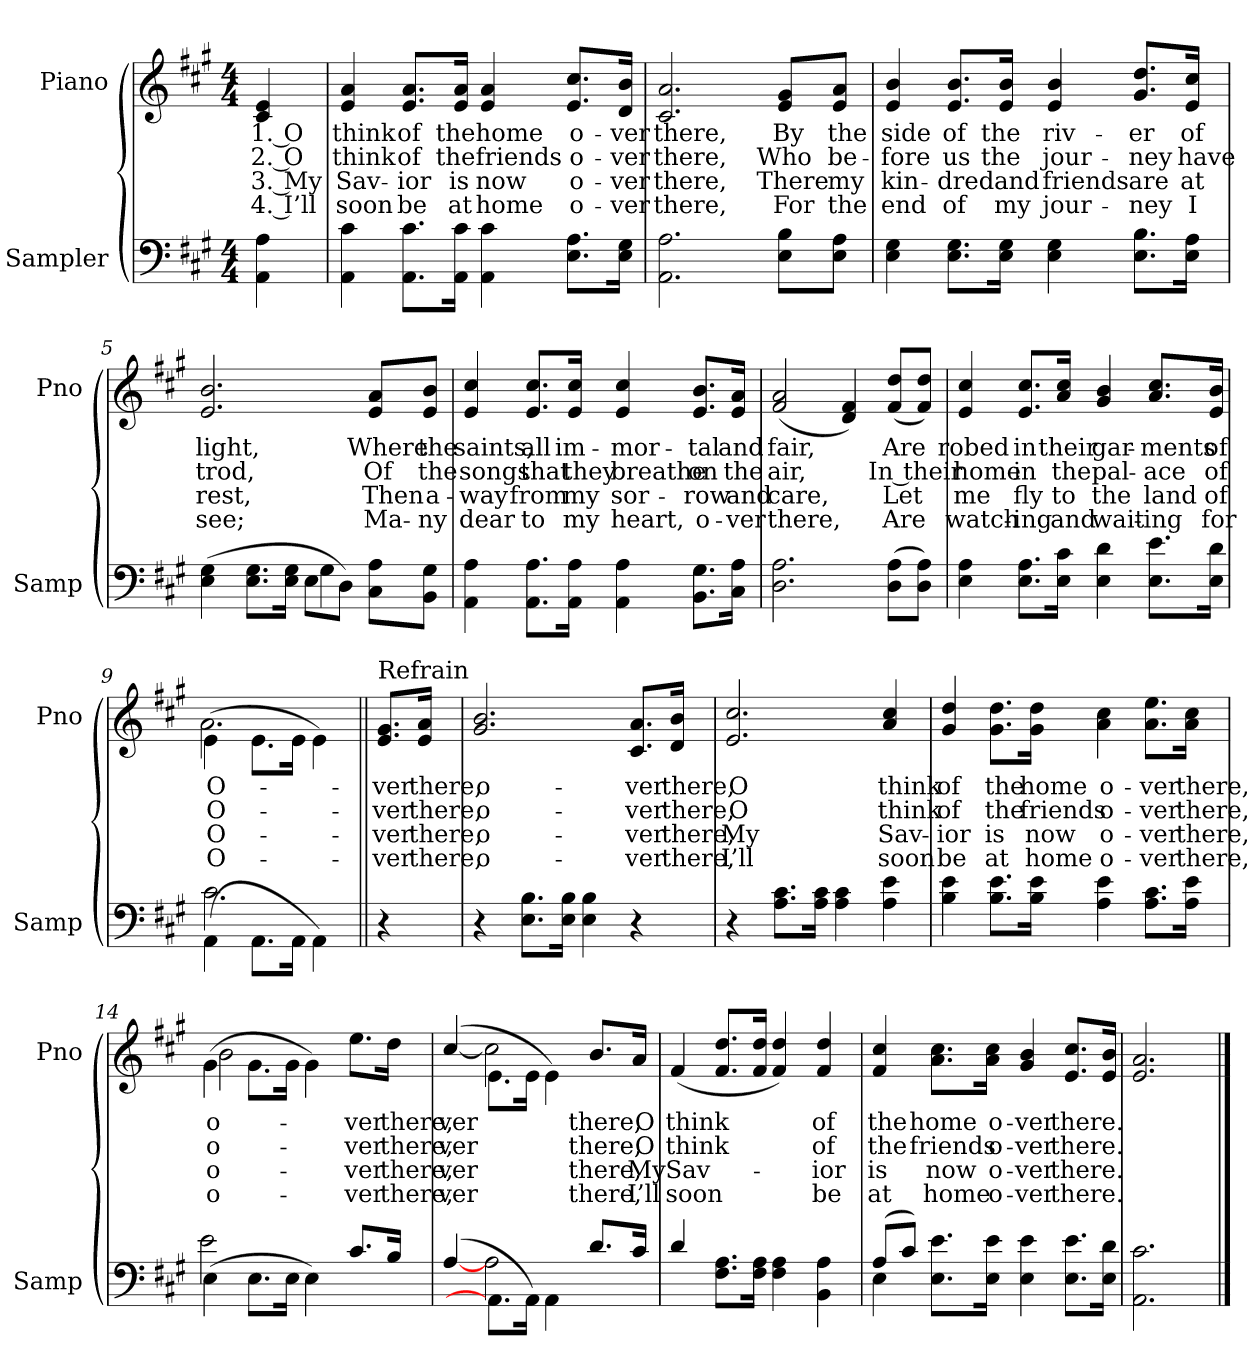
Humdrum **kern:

**kern	**kern	**text	**text	**text	**text
*part2	*part1	*part1	*part1	*part1	*part1
*staff2	*staff1	*staff1	*staff1	*staff1	*staff1
*I"Sampler	*I"Piano	*	*	*	*
*I'Samp	*I'Pno	*	*	*	*
*clefF4	*clefG2	*	*	*	*
*k[f#c#g#]	*k[f#c#g#]	*	*	*	*
*A:	*A:	*	*	*	*
*M4/4	*M4/4	*	*	*	*
=1	=1	=1	=1	=1	=1
4AA\ 4A\	4c#/ 4e/	1. O	2. O	3. My	4. I’ll
=2	=2	=2	=2	=2	=2
4AA\ 4c#\	4e/ 4a/	think	think	Sav-	soon
8.AA\ 8.c#\L	8.e/ 8.a/L	of	of	-ior	be
16AA\ 16c#\Jk	16e/ 16a/Jk	the	the	is	at
4AA\ 4c#\	4e/ 4a/	home	friends	now	home
8.E\ 8.A\L	8.e/ 8.cc#/L	o-	o-	o-	o-
16E\ 16G#\Jk	16d/ 16b/Jk	-ver	-ver	-ver	-ver
=3	=3	=3	=3	=3	=3
2.AA\ 2.A\	2.c#/ 2.a/	there,	there,	there,	there,
8E\ 8B\L	8e/ 8g#/L	By	Who	There	For
8E\ 8A\J	8e/ 8a/J	the	be-	my	the
=4	=4	=4	=4	=4	=4
4E\ 4G#\	4e/ 4b/	side	-fore	kin-	end
8.E\ 8.G#\L	8.e/ 8.b/L	of	us	-dred	of
16E\ 16G#\Jk	16e/ 16b/Jk	the	the	and	my
4E\ 4G#\	4e/ 4b/	riv-	jour-	friends	jour-
8.E\ 8.B\L	8.g#/ 8.dd/L	-er	-ney	are	-ney
16E\ 16A\Jk	16e/ 16cc#/Jk	of	have	at	I
=5	=5	=5	=5	=5	=5
*^	*	*	*	*	*
(4E\ 4G#\	2ryy	2.e/ 2.b/	light,	trod,	rest,	see;
8.E\ 8.G#\L	.	.	.	.	.	.
16E\ 16G#\Jk	.	.	.	.	.	.
8E\L	4G#	.	.	.	.	.
8D\J)	.	.	.	.	.	.
8C#\ 8A\L	4ryy	8e/ 8a/L	Where	Of	Then	Ma-
8BB\ 8G#\J	.	8e/ 8b/J	the	the	a-	-ny
*v	*v	*	*	*	*	*
=6	=6	=6	=6	=6	=6
4AA\ 4A\	4e/ 4cc#/	saints,	songs	-way	dear
8.AA\ 8.A\L	8.e/ 8.cc#/L	all	that	from	to
16AA\ 16A\Jk	16e/ 16cc#/Jk	im-	they	my	my
4AA\ 4A\	4e/ 4cc#/	-mor-	breathe	sor-	heart,
8.BB\ 8.G#\L	8.e/ 8.b/L	-tal	on	-row	o-
16C#\ 16A\Jk	16e/ 16a/Jk	and	the	and	-ver
=7	=7	=7	=7	=7	=7
2.D\ 2.A\	(2f#/ 2a/	fair,	air,	care,	there,
.	4d/ 4f#/)	.	.	.	.
(8D\ 8A\L	(8f#/ 8dd/L	Are	In their	Let	Are
8D\ 8A\J)	8f#/ 8dd/J)	.	.	.	.
=8	=8	=8	=8	=8	=8
4E\ 4A\	4e/ 4cc#/	robed	home	me	watch-
8.E\ 8.A\L	8.e/ 8.cc#/L	in	in	fly	-ing
16E\ 16c#\Jk	16a/ 16cc#/Jk	their	the	to	and
4E\ 4d\	4g#/ 4b/	gar-	pal-	the	wait-
8.E\ 8.e\L	8.a/ 8.cc#/L	-ments	-ace	land	-ing
16E\ 16d\Jk	16e/ 16b/Jk	of	of	of	for
=9	=9	=9	=9	=9	=9
*^	*^	*	*	*	*
(4AA\	2.c#	(4e\	2.a	O-	O-	O-	O-
8.AA\L	.	8.e\L	.	.	.	.	.
16AA\Jk	.	16e\Jk	.	.	.	.	.
4AA\)	.	4e\)	.	.	.	.	.
*v	*v	*	*	*	*	*	*
*	*v	*v	*	*	*	*
=10||	=10||	=10||	=10||	=10||	=10||
!	!LO:TX:t=Refrain	!	!	!	!
4r	8.e/ 8.g#/L	-ver	-ver	-ver	-ver
.	16e/ 16a/Jk	there,	there,	there,	there,
=11	=11	=11	=11	=11	=11
4r	2.g#/ 2.b/	o-	o-	o-	o-
8.E\ 8.B\L	.	.	.	.	.
16E\ 16B\Jk	.	.	.	.	.
4E\ 4B\	.	.	.	.	.
4r	8.c#/ 8.a/L	-ver	-ver	-ver	-ver
.	16d/ 16b/Jk	there,	there,	there,	there,
=12	=12	=12	=12	=12	=12
4r	2.e/ 2.cc#/	O	O	My	I’ll
8.A\ 8.c#\L	.	.	.	.	.
16A\ 16c#\Jk	.	.	.	.	.
4A\ 4c#\	.	.	.	.	.
4A\ 4e\	4a/ 4cc#/	think	think	Sav-	soon
=13	=13	=13	=13	=13	=13
4B\ 4e\	4g#/ 4dd/	of	of	-ior	be
8.B\ 8.e\L	8.g#\ 8.dd\L	the	the	is	at
16B\ 16e\Jk	16g#\ 16dd\Jk	home	friends	now	home
4A\ 4e\	4a\ 4cc#\	o-	o-	o-	o-
8.A\ 8.c#\L	8.a\ 8.ee\L	-ver	-ver	-ver	-ver
16A\ 16e\Jk	16a\ 16cc#\Jk	there,	there,	there,	there,
=14	=14	=14	=14	=14	=14
*^	*^	*	*	*	*
(4E\	2e	(4g#\	2b	o-	o-	o-	o-
8.E\L	.	8.g#\L	.	.	.	.	.
16E\Jk	.	16g#\Jk	.	.	.	.	.
4E\)	2ryy	4g#\)	2ryy	.	.	.	.
8.c#/L	.	8.ee\L	.	-ver	-ver	-ver	-ver
16B/Jk	.	16dd\Jk	.	there,	there,	there,	there,
=15	=15	=15	=15	=15	=15	=15	=15
([4A/	4ryy	([4cc#/	4ryy	-ver	-ver	-ver	-ver
8.AA\L]	2A	8.e\L	2cc#]	.	.	.	.
16AA\Jk)	.	16e\Jk	.	.	.	.	.
4AA\	.	4e\)	.	.	.	.	.
8.d/L	4ryy	8.b/L	4ryy	there,	there,	there,	there,
16c#/Jk	.	16a/Jk	.	O	O	My	I’ll
*v	*v	*	*	*	*	*	*
*	*v	*v	*	*	*	*
=16	=16	=16	=16	=16	=16
4d/	(4f#	think	think	Sav-	soon
8.F#\ 8.A\L	8.f#/ 8.dd/L	.	.	.	.
16F#\ 16A\Jk	16f#/ 16dd/Jk	.	.	.	.
4F# 4A	4f# 4dd)	.	.	.	.
4BB 4A	4f# 4dd	of	of	-ior	be
=17	=17	=17	=17	=17	=17
*^	*	*	*	*	*
(8A/L	4E	4f#/ 4cc#/	the	the	is	at
8c#/J)	.	.	.	.	.	.
8.E\ 8.e\L	2.ryy	8.a\ 8.cc#\L	home	friends	now	home
16E\ 16e\Jk	.	16a\ 16cc#\Jk	o-	o-	o-	o-
4E 4e	.	4g#/ 4b/	-ver	-ver	-ver	-ver
8.E\ 8.e\L	.	8.e/ 8.cc#/L	there.	there.	there.	there.
16E\ 16d\Jk	.	16e/ 16b/Jk	.	.	.	.
*v	*v	*	*	*	*	*
=18	=18	=18	=18	=18	=18
2.AA 2.c#	2.e/ 2.a/	.	.	.	.
==	==	==	==	==	==
*-	*-	*-	*-	*-	*-
